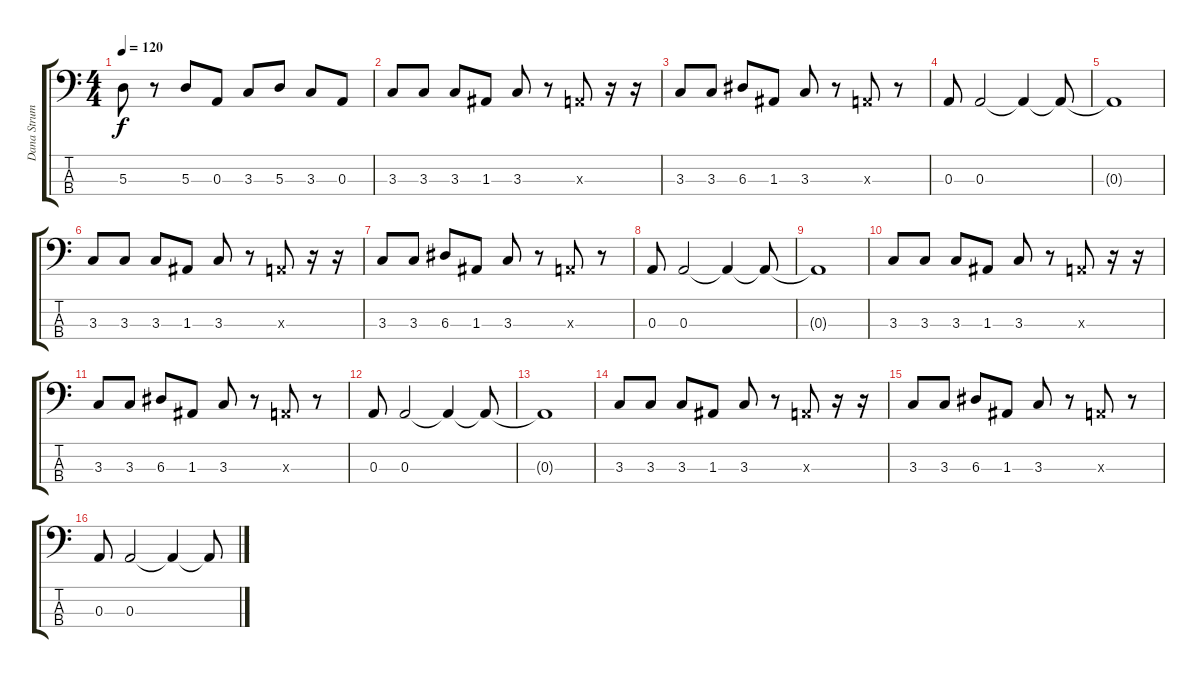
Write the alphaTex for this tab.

\track ("Dana Strum" "Dana Strum") {instrument slapbass1}
\staff {score tabs}
\tuning (G2 D2 A1 E1) {hide}
\ts (4 4)
\tempo 120
\clef f4
\ks c
5.3.8{dy f} r.8 5.3.8 0.3.8 3.3.8 5.3.8 3.3.8 0.3.8 |
3.3.8 3.3.8 3.3.8 1.3.8 3.3.8 r.8 0.3{x}.8 r.16 r.16 |
3.3.8 3.3.8 6.3.8 1.3.8 3.3.8 r.8 0.3{x}.8 r.8 |
0.3.8 0.3.2 0.3{t}.4 0.3{t}.8 |
0.3{t}.1 |
3.3.8 3.3.8 3.3.8 1.3.8 3.3.8 r.8 0.3{x}.8 r.16 r.16 |
3.3.8 3.3.8 6.3.8 1.3.8 3.3.8 r.8 0.3{x}.8 r.8 |
0.3.8 0.3.2 0.3{t}.4 0.3{t}.8 |
0.3{t}.1 |
3.3.8 3.3.8 3.3.8 1.3.8 3.3.8 r.8 0.3{x}.8 r.16 r.16 |
3.3.8 3.3.8 6.3.8 1.3.8 3.3.8 r.8 0.3{x}.8 r.8 |
0.3.8 0.3.2 0.3{t}.4 0.3{t}.8 |
0.3{t}.1 |
3.3.8 3.3.8 3.3.8 1.3.8 3.3.8 r.8 0.3{x}.8 r.16 r.16 |
3.3.8 3.3.8 6.3.8 1.3.8 3.3.8 r.8 0.3{x}.8 r.8 |
0.3.8 0.3.2 0.3{t}.4 0.3{t}.8
